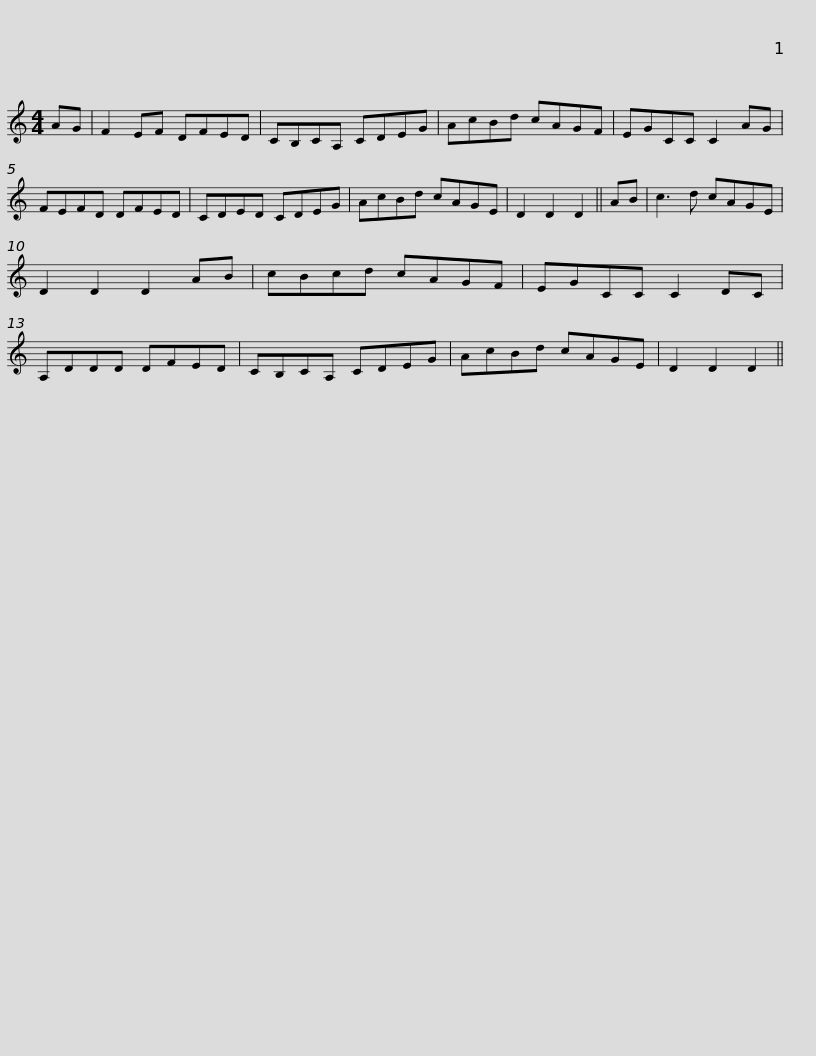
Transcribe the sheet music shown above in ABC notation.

X:1
L:1/8
M:4/4
I:linebreak $
K:C
V:1 treble
V:1
 AG | F2 EF DFED | CB,CA, CDEG | AcBd cAGF | EGCC C2 AG | %5
 FEFD DFED |$ CDED CDEG | AcBd cAGE | D2 D2 D2 || AB | %10
 c3 d cAGE | D2 D2 D2 AB | cBcd cAGF |$ EGCC C2 DC | A,DDD DFED | %15
 CB,CA, CDEG | AcBd cAGE | D2 D2 D2 || %18
